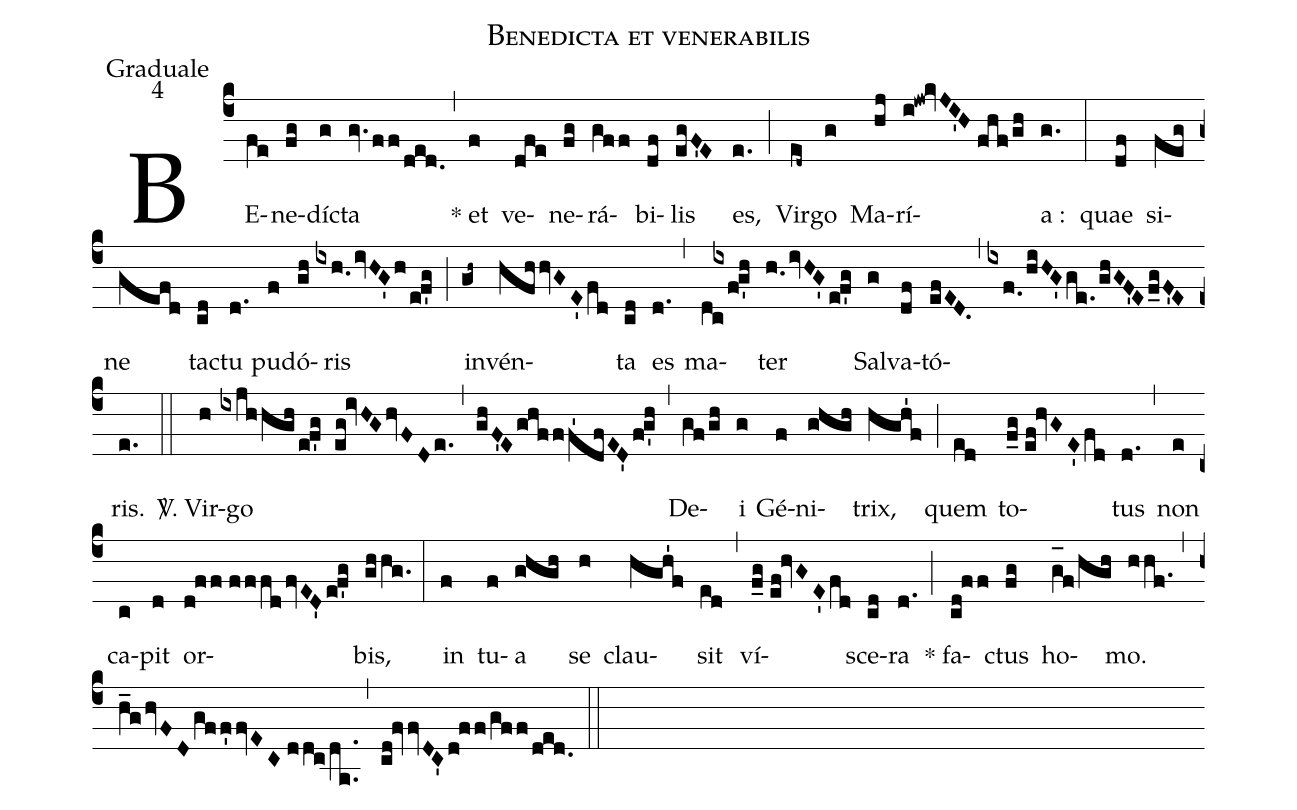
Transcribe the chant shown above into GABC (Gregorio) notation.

name:Benedicta et venerabilis;
office-part:Graduale;
mode:4;
%%
(c4) BE(fe)ne(fg)dí(g)cta(gv.ff/ded.) (,) * et(f) ve(dfe)ne(fg)rá(gff)bi(df)lis(egF'E) es,(e.) (;) Vir(ed~)go(g) Ma(hj)rí(i!jw!kvJI'H//fhf/gh)a :(g.) (:) quae(df) si(feg)ne(gefd) ta(cd)ctu(d.) pu(f)dó(gh)ris(ixh.0ivHG'h/ef'g) (;) in(gh~)vén(hfhhvGE'fd)ta(cd) es(d.) (,) ma(dc/[1]{/[-3]ix}fg'h)ter(h.0/ivHG'ef'g) Sal(g)va(df)tó(efED.)(,)(ixf.0/hiHG'ge./ghGF'Ef_gF'E)ris.(e.) (::) <sp>V/</sp>. Vir(h)go(ixjhhgh/ef'g eg!ivHGhvFDe.) (,) (ghF'Eghfff'1dfED'fg'h) (,) De(gf/gh)i(g) Gé(f)ni(ghgh)trix,(hgh'1f) (;) quem(ed) to(f_g//ef!hvGE'fd)tus(d.) (,) non(e) ca(c)pit(d) or(d!ff//fffdfvED'ef'g)bis,(ghhg.) (:) in(f) tu(f)a(ghgh) se(h) clau(hgh'1f)sit(ed) (,) ví(f_g//ef!hvGE'fd)sce(cd)ra(d.) (;) * fa(cd!ff)ctus(fg) ho(g_[oh:h]f/hgh)mo.(hhf.) (,) (h_ghvFDgff'fvEC//ddc/da..) (,) (cd!fvvDC'd!ff/gff/ded.) (::)
